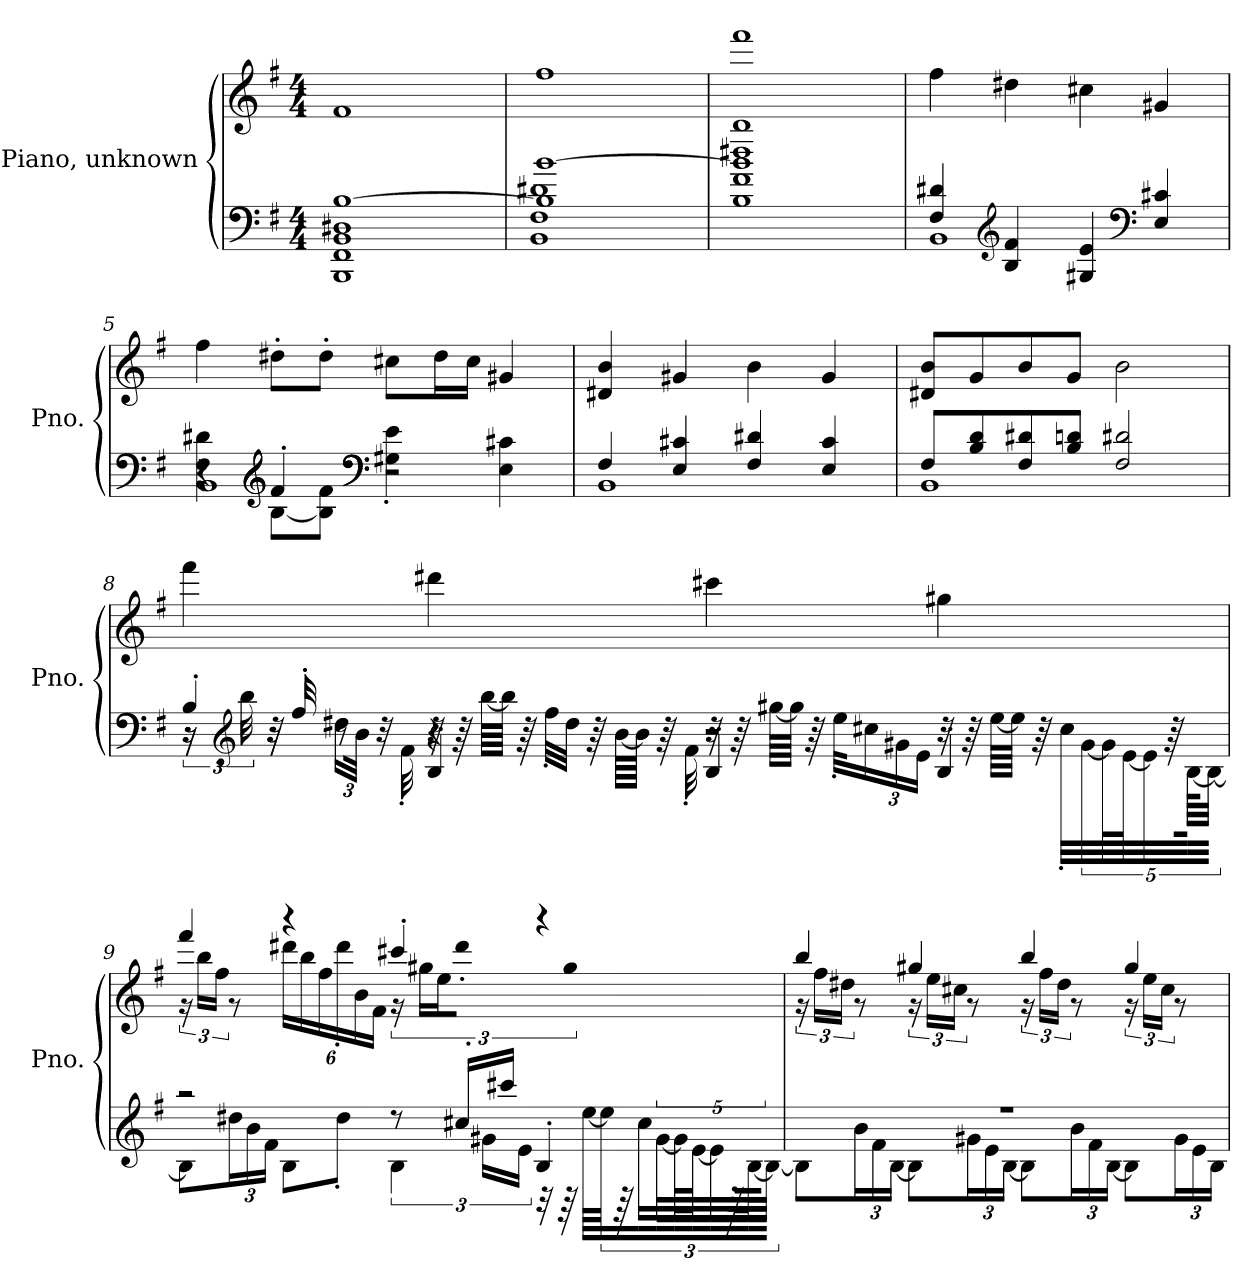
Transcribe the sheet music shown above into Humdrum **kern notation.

**kern	**kern
*part1	*part1
*staff2	*staff1
*I"Piano, unknown	*
*I'Pno.	*
*clefF4	*clefG2
*k[f#]	*k[f#]
*M4/4	*M4/4
*MM120	*MM120
=1	=1
*^	*
[1B	1BBB 1FF# 1BB 1D#X	1f#
=2	=2	=2
1B] [1b	1BB 1F# 1d#X	1ff#
*v	*v	*
=3	=3
1B 1f# 1b] 1dd#X 1bb	1fff#
=4	=4
*^	*
4F#/ 4d#X/	1BB	4ff#\
*clefG2	*	*
4B/ 4f#/	.	4dd#X\
4G#X/ 4e/	.	4cc#X\
*clefF4	*	*
4E/ 4c#X/	.	4g#X/
=5	=5	=5
*	*^	*
4r	4F#\ 4d#X\	1BB	4ff#\
*clefG2	*	*	*
4f#'/	[8B\L	.	8dd#X'\L
.	8B\] 8f#\J	.	8dd#'\J
*clefF4	*	*	*
2r	4G#X\' 4e\'	.	8cc#X\L
.	.	.	16dd#\L
.	.	.	16cc#\JJ
.	4E\ 4c#X\	.	4g#X/
*	*v	*v	*
=6	=6	=6
4F#/	1BB	4d#X/ 4b/
4E/ 4c#X/	.	4g#X/
4F#/ 4d#X/	.	4b\
4E/ 4c#/	.	4g#/
!!LO:LB:g=z
=7	=7	=7
8F#/L	1BB	8d#X/ 8b/L
8B/ 8d/	.	8g/
8F#/ 8d#X/	.	8b/
8B/ 8dn/J	.	8g/J
2F#/ 2d#X/	.	2b\
!!LO:LB:g=z
=8	=8	=8
*	*^	*
16r	24r	4B'/	4fff#\
*clefG2	*	*	*
.	48bb\	.	.
32r	16r	.	.
32ff#'/	.	.	.
*	*Xbrackettup	*	*
8r	24dd#X\LL	.	.
.	48b\JJk	.	.
.	32r	.	.
.	32f#'\	.	.
4r	32r	4B'/	4ddd#X\
.	64r	.	.
.	[64bb\LLLL	.	.
.	64bb\JJJJ]	.	.
.	64r	.	.
.	32ff#'\LLL	.	.
.	32dd#\JJJ	.	.
.	64r	.	.
.	[64b\LLLL	.	.
.	64b\JJJJ]	.	.
.	64r	.	.
.	32f#'\	.	.
2r	32r	4B'/	4ccc#X\
.	64r	.	.
.	[64gg#X\LLLL	.	.
.	64gg#\JJJJ]	.	.
.	64r	.	.
.	32ee'\KLL	.	.
.	24cc#X\	.	.
.	24g#X\	.	.
.	24e\JJ	.	.
.	32r	4B'/	4gg#X\
.	64r	.	.
.	[64ee\LLLL	.	.
.	64ee\JJJJ]	.	.
.	64r	.	.
.	32cc#'\LLL	.	.
*	*brackettup	*	*
.	[40g#\	.	.
.	80g#\L]	.	.
.	[80e\J	.	.
.	40e\JJJ]	.	.
.	80r	.	.
.	[80B\KLLL	.	.
.	40B\JJJ_	.	.
*	*v	*v	*
!!LO:LB:g=z
=9	=9	=9
*	*	*^
2r	8B\L]	4fff#/	24r
.	.	.	24bb\LL
.	.	.	24ff#\JJ
*	*Xbrackettup	*	*
.	24dd#X\L	.	8r
.	24b\	.	.
.	24f#\JJ	.	.
*	*	*	*Xbrackettup
.	8B\L	4r	24ddd#X\LL
.	.	.	24bb\
.	.	.	24ff#\
.	8dd#'\J	.	24ddd#'\
.	.	.	24b\
.	.	.	24f#\JJ
*	*brackettup	*	*brackettup
8r	6B\	4ccc#X'/	24r
.	.	.	24gg#X\LL
.	.	.	24ee\J
16cc#X'/LL	.	.	8ddd#'\J
.	24g#X\LL	.	.
16ccc#X/JJ	.	.	.
.	24e\JJ	.	.
4B'/	32r	4r	4gg#\
.	64r	.	.
.	[64ee\LLLL	.	.
.	96ee\JJJJ]	.	.
.	96r	.	.
.	24cc#\LL	.	.
.	[40g#\L	.	.
.	80g#\L]	.	.
.	[80e\J	.	.
.	40e\JJJ]	.	.
.	80r	.	.
.	[80B\KLLL	.	.
.	40B\JJJ_	.	.
!!LO:LB:g=z	!!
=10	=10	=10	=10
1r	8B\L]	4bb/	24r
.	.	.	24ff#\LL
.	.	.	24dd#X\JJ
*	*Xbrackettup	*	*
.	24b\L	.	8r
.	24f#\	.	.
.	[24B\JJ	.	.
.	8B\L]	4gg#X/	24r
.	.	.	24ee\LL
.	.	.	24cc#X\JJ
.	24g#X\L	.	8r
.	24e\	.	.
.	[24B\JJ	.	.
.	8B\L]	4bb/	24r
.	.	.	24ff#\LL
.	.	.	24dd#\JJ
.	24b\L	.	8r
.	24f#\	.	.
.	[24B\JJ	.	.
.	8B\L]	4gg#/	24r
.	.	.	24ee\LL
.	.	.	24cc#\JJ
.	24g#\L	.	8r
.	24e\	.	.
.	24B\JJ	.	.
*v	*v	*	*
*	*v	*v
=	=
*-	*-
